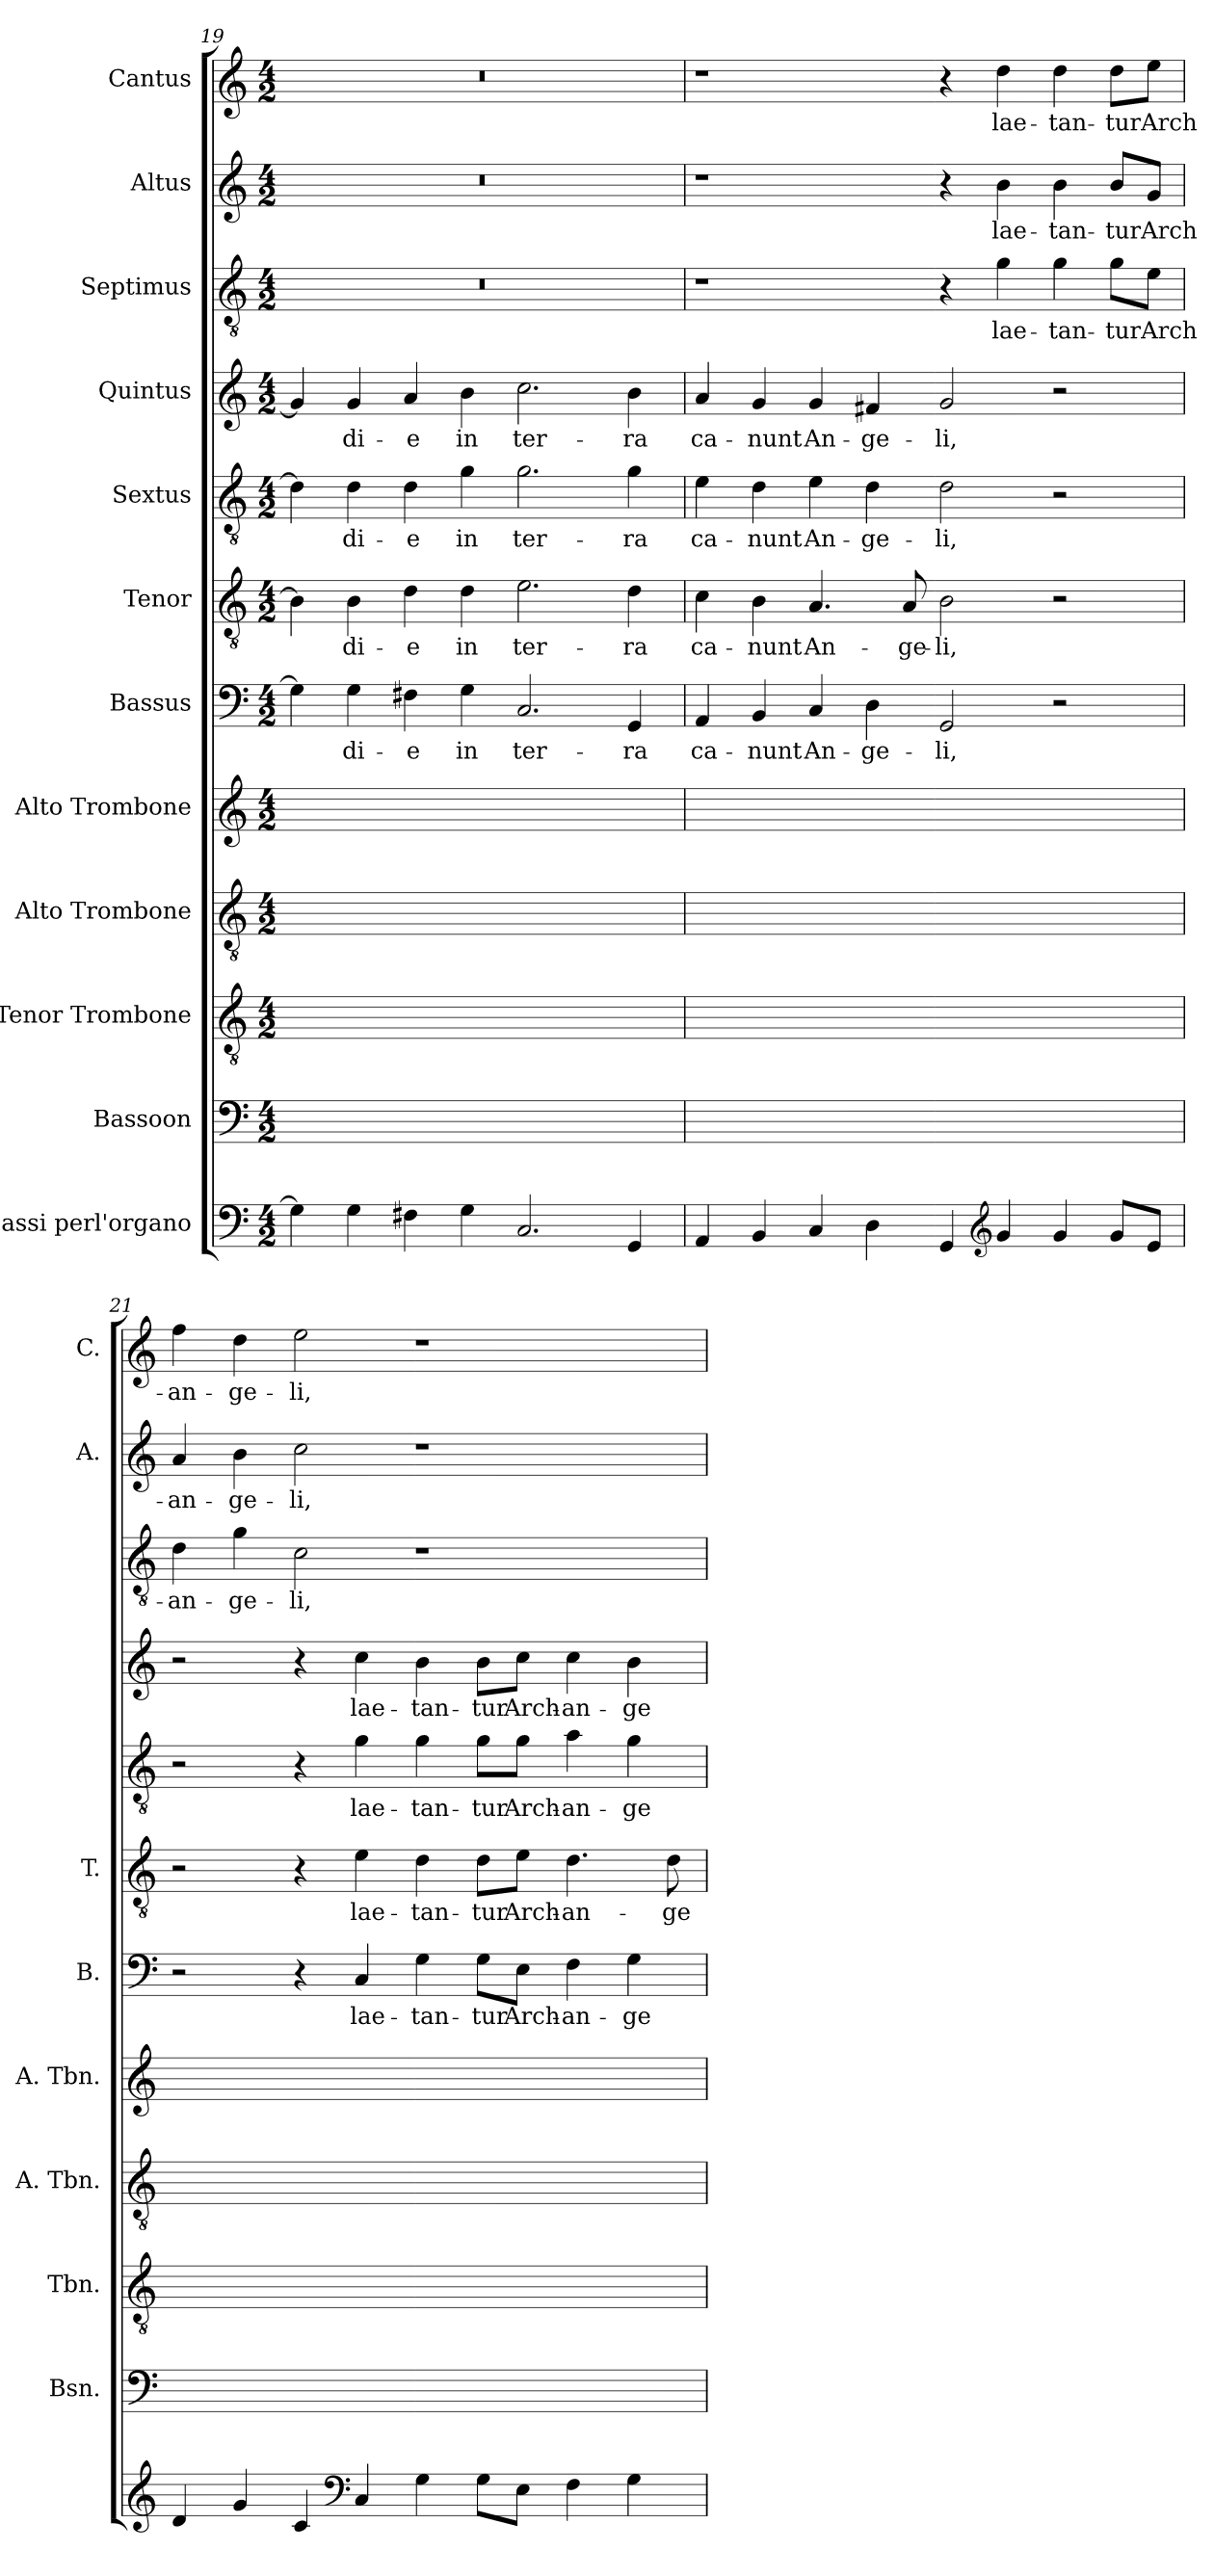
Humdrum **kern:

**kern	**kern	**text	**kern	**text	**kern	**text	**kern	**text	**kern	**text	**kern	**text	**kern	**text	**kern	**text	**kern	**text	**kern	**text	**kern	**text
*part12	*part11	*part11	*part10	*part10	*part9	*part9	*part8	*part8	*part7	*part7	*part6	*part6	*part5	*part5	*part4	*part4	*part3	*part3	*part2	*part2	*part1	*part1
*staff12	*staff11	*staff11	*staff10	*staff10	*staff9	*staff9	*staff8	*staff8	*staff7	*staff7	*staff6	*staff6	*staff5	*staff5	*staff4	*staff4	*staff3	*staff3	*staff2	*staff2	*staff1	*staff1
*I"Bassi perl'organo	*I"Bassoon	*	*I"Tenor Trombone	*	*I"Alto Trombone	*	*I"Alto Trombone	*	*I"Bassus	*	*I"Tenor	*	*I"Sextus	*	*I"Quintus	*	*I"Septimus	*	*I"Altus	*	*I"Cantus	*
*	*I'Bsn.	*	*I'Tbn.	*	*I'A. Tbn.	*	*I'A. Tbn.	*	*I'B.	*	*I'T.	*	*	*	*	*	*	*	*I'A.	*	*I'C.	*
*clefF4	*clefF4	*	*clefGv2	*	*clefGv2	*	*clefG2	*	*clefF4	*	*clefGv2	*	*clefGv2	*	*clefG2	*	*clefGv2	*	*clefG2	*	*clefG2	*
*	*	*	*	*	*	*	*	*	*	*	*ITrd7c12	*	*ITrd7c12	*	*	*	*ITrd7c12	*	*	*	*	*
*k[]	*k[]	*	*k[]	*	*k[]	*	*k[]	*	*k[]	*	*k[]	*	*k[]	*	*k[]	*	*k[]	*	*k[]	*	*k[]	*
*a:	*a:	*	*a:	*	*a:	*	*a:	*	*a:	*	*a:	*	*a:	*	*a:	*	*a:	*	*a:	*	*a:	*
*M4/2	*M4/2	*	*M4/2	*	*M4/2	*	*M4/2	*	*M4/2	*	*M4/2	*	*M4/2	*	*M4/2	*	*M4/2	*	*M4/2	*	*M4/2	*
=19	=19	=19	=19	=19	=19	=19	=19	=19	=19	=19	=19	=19	=19	=19	=19	=19	=19	=19	=19	=19	=19	=19
!	!	!	!	!	!	!	!	!	!	!	!	!	!	!	!	!	!LO:N:vis=1	!	!LO:N:vis=1	!	!LO:N:vis=1	!
4G\]	4G\yy]	.	4BB/yy]	.	4D/yy]	.	4g/yy]	.	4G\]	.	4BB\]	.	4D\]	.	4g/]	.	0r	.	0r	.	0r	.
!	!	!	!	!	!	!	!	!	!	!LO:LY:b	!	!LO:LY:b	!	!LO:LY:b	!	!LO:LY:b	!	!	!	!	!	!
4G\	4G\yy	-di-	4BB/yy	-di-	4D/yy	-di-	4g/yy	-di-	4G\	-di-	4BB\	-di-	4D\	-di-	4g/	-di-	.	.	.	.	.	.
!	!	!	!	!	!	!	!	!	!	!LO:LY:b	!	!LO:LY:b	!	!LO:LY:b	!	!LO:LY:b	!	!	!	!	!	!
4F#X\	4F#\yy	-e	4D/yy	-e	4D/yy	-e	4a/yy	-e	4F#X\	-e	4D\	-e	4D\	-e	4a/	-e	.	.	.	.	.	.
!	!	!	!	!	!	!	!	!	!	!LO:LY:b	!	!LO:LY:b	!	!LO:LY:b	!	!LO:LY:b	!	!	!	!	!	!
4G\	4G\yy	in	4D/yy	in	4G/yy	in	4b\yy	in	4G\	in	4D\	in	4G\	in	4b\	in	.	.	.	.	.	.
!	!	!	!	!	!	!	!	!	!	!LO:LY:b	!	!LO:LY:b	!	!LO:LY:b	!	!LO:LY:b	!	!	!	!	!	!
2.C/	2.C/yy	ter-	2.E/yy	ter-	2.G/yy	ter-	2.cc\yy	ter-	2.C/	ter-	2.E\	ter-	2.G\	ter-	2.cc\	ter-	.	.	.	.	.	.
!	!	!	!	!	!	!	!	!	!	!LO:LY:b	!	!LO:LY:b	!	!LO:LY:b	!	!LO:LY:b	!	!	!	!	!	!
4GG/	4GG/yy	-ra	4D/yy	-ra	4G/yy	-ra	4b\yy	-ra	4GG/	-ra	4D\	-ra	4G\	-ra	4b\	-ra	.	.	.	.	.	.
=20	=20	=20	=20	=20	=20	=20	=20	=20	=20	=20	=20	=20	=20	=20	=20	=20	=20	=20	=20	=20	=20	=20
!	!	!	!	!	!	!	!	!	!	!LO:LY:b	!	!LO:LY:b	!	!LO:LY:b	!	!LO:LY:b	!	!	!	!	!	!
4AA/	4AA/yy	ca-	4C/yy	ca-	4E/yy	ca-	4a/yy	ca-	4AA/	ca-	4C\	ca-	4E\	ca-	4a/	ca-	1r	.	1r	.	1r	.
!	!	!	!	!	!	!	!	!	!	!LO:LY:b	!	!LO:LY:b	!	!LO:LY:b	!	!LO:LY:b	!	!	!	!	!	!
4BB/	4BB/yy	-nunt	4BB/yy	-nunt	4D/yy	-nunt	4g/yy	-nunt	4BB/	-nunt	4BB\	-nunt	4D\	-nunt	4g/	-nunt	.	.	.	.	.	.
!	!	!	!	!	!	!	!	!	!	!LO:LY:b	!	!LO:LY:b	!	!LO:LY:b	!	!LO:LY:b	!	!	!	!	!	!
4C/	4C/yy	An-	4.AA/yy	An-	4E/yy	An-	4g/yy	An-	4C/	An-	4.AA/	An-	4E\	An-	4g/	An-	.	.	.	.	.	.
!	!	!	!	!	!	!	!	!	!	!LO:LY:b	!	!	!	!LO:LY:b	!	!LO:LY:b	!	!	!	!	!	!
4D\	4D\yy	-ge-	.	.	4D/yy	-ge-	4f#/yy	-ge-	4D\	-ge-	.	.	4D\	-ge-	4f#X/	-ge-	.	.	.	.	.	.
!	!	!	!	!	!	!	!	!	!	!	!	!LO:LY:b	!	!	!	!	!	!	!	!	!	!
.	.	.	8AA/yy	-ge-	.	.	.	.	.	.	8AA/	-ge-	.	.	.	.	.	.	.	.	.	.
!	!	!	!	!	!	!	!	!	!	!LO:LY:b	!	!LO:LY:b	!	!LO:LY:b	!	!LO:LY:b	!	!	!	!	!	!
4GG/	2GG/yy	-li,	2BB/yy	-li,	2D/yy	-li,	2g/yy	-li,	2GG/	-li,	2BB\	-li,	2D\	-li,	2g/	-li,	4r	.	4r	.	4r	.
*clefG2	*	*	*	*	*	*	*	*	*	*	*	*	*	*	*	*	*	*	*	*	*	*
!	!	!	!	!	!	!	!	!	!	!	!	!	!	!	!	!	!	!LO:LY:b	!	!LO:LY:b	!	!LO:LY:b
4g/	.	.	.	.	.	.	.	.	.	.	.	.	.	.	.	.	4G\	lae-	4b\	lae-	4dd\	lae-
!	!	!	!	!	!	!	!	!	!	!	!	!	!	!	!	!	!	!LO:LY:b	!	!LO:LY:b	!	!LO:LY:b
4g/	2ryy	.	2ryy	.	2ryy	.	2ryy	.	2r	.	2r	.	2r	.	2r	.	4G\	-tan-	4b\	-tan-	4dd\	-tan-
!	!	!	!	!	!	!	!	!	!	!	!	!	!	!	!	!	!	!LO:LY:b	!	!LO:LY:b	!	!LO:LY:b
8g/L	.	.	.	.	.	.	.	.	.	.	.	.	.	.	.	.	8G\L	-tur	8b/L	-tur	8dd\L	-tur
!	!	!	!	!	!	!	!	!	!	!	!	!	!	!	!	!	!	!LO:LY:b	!	!LO:LY:b	!	!LO:LY:b
8e/J	.	.	.	.	.	.	.	.	.	.	.	.	.	.	.	.	8E\J	Arch-	8g/J	Arch-	8ee\J	Arch-
=21	=21	=21	=21	=21	=21	=21	=21	=21	=21	=21	=21	=21	=21	=21	=21	=21	=21	=21	=21	=21	=21	=21
!	!	!	!	!	!	!	!	!	!	!	!	!	!	!	!	!	!	!LO:LY:b	!	!LO:LY:b	!	!LO:LY:b
4d/	2ryy	.	2ryy	.	2ryy	.	2ryy	.	2r	.	2r	.	2r	.	2r	.	4D\	-an-	4a/	-an-	4ff\	-an-
!	!	!	!	!	!	!	!	!	!	!	!	!	!	!	!	!	!	!LO:LY:b	!	!LO:LY:b	!	!LO:LY:b
4g/	.	.	.	.	.	.	.	.	.	.	.	.	.	.	.	.	4G\	-ge-	4b\	-ge-	4dd\	-ge-
!	!	!	!	!	!	!	!	!	!	!	!	!	!	!	!	!	!	!LO:LY:b	!	!LO:LY:b	!	!LO:LY:b
4c/	4ryy	.	4ryy	.	4ryy	.	4ryy	.	4r	.	4r	.	4r	.	4r	.	2C\	-li,	2cc\	-li,	2ee\	-li,
*clefF4	*	*	*	*	*	*	*	*	*	*	*	*	*	*	*	*	*	*	*	*	*	*
!	!	!	!	!	!	!	!	!	!	!LO:LY:b	!	!LO:LY:b	!	!LO:LY:b	!	!LO:LY:b	!	!	!	!	!	!
4C/	4C/yy	lae-	4E/yy	lae-	4G/yy	lae-	4cc\yy	lae-	4C/	lae-	4E\	lae-	4G\	lae-	4cc\	lae-	.	.	.	.	.	.
!	!	!	!	!	!	!	!	!	!	!LO:LY:b	!	!LO:LY:b	!	!LO:LY:b	!	!LO:LY:b	!	!	!	!	!	!
4G\	4G\yy	-tan-	4D/yy	-tan-	4G/yy	-tan-	4b\yy	-tan-	4G\	-tan-	4D\	-tan-	4G\	-tan-	4b\	-tan-	1r	.	1r	.	1r	.
!	!	!	!	!	!	!	!	!	!	!LO:LY:b	!	!LO:LY:b	!	!LO:LY:b	!	!LO:LY:b	!	!	!	!	!	!
8G\L	8G\Lyy	-tur	8D/Lyy	-tur	8G/Lyy	-tur	8b\Lyy	-tur	8G\L	-tur	8D\L	-tur	8G\L	-tur	8b\L	-tur	.	.	.	.	.	.
!	!	!	!	!	!	!	!	!	!	!LO:LY:b	!	!LO:LY:b	!	!LO:LY:b	!	!LO:LY:b	!	!	!	!	!	!
8E\J	8E\Jyy	Arch-	8E/Jyy	Arch-	8G/Jyy	Arch-	8cc\Jyy	Arch-	8E\J	Arch-	8E\J	Arch-	8G\J	Arch-	8cc\J	Arch-	.	.	.	.	.	.
!	!	!	!	!	!	!	!	!	!	!LO:LY:b	!	!LO:LY:b	!	!LO:LY:b	!	!LO:LY:b	!	!	!	!	!	!
4F\	4F\yy	-an-	4.D/yy	-an-	4A/yy	-an-	4cc\yy	-an-	4F\	-an-	4.D\	-an-	4A\	-an-	4cc\	-an-	.	.	.	.	.	.
!	!	!	!	!	!	!	!	!	!	!LO:LY:b	!	!	!	!LO:LY:b	!	!LO:LY:b	!	!	!	!	!	!
4G\	4G\yy	-ge-	.	.	4G/yy	-ge-	4b\yy	-ge-	4G\	-ge-	.	.	4G\	-ge-	4b\	-ge-	.	.	.	.	.	.
!	!	!	!	!	!	!	!	!	!	!	!	!LO:LY:b	!	!	!	!	!	!	!	!	!	!
.	.	.	8D/yy	-ge-	.	.	.	.	.	.	8D\	-ge-	.	.	.	.	.	.	.	.	.	.
=	=	=	=	=	=	=	=	=	=	=	=	=	=	=	=	=	=	=	=	=	=	=
*-	*-	*-	*-	*-	*-	*-	*-	*-	*-	*-	*-	*-	*-	*-	*-	*-	*-	*-	*-	*-	*-	*-
